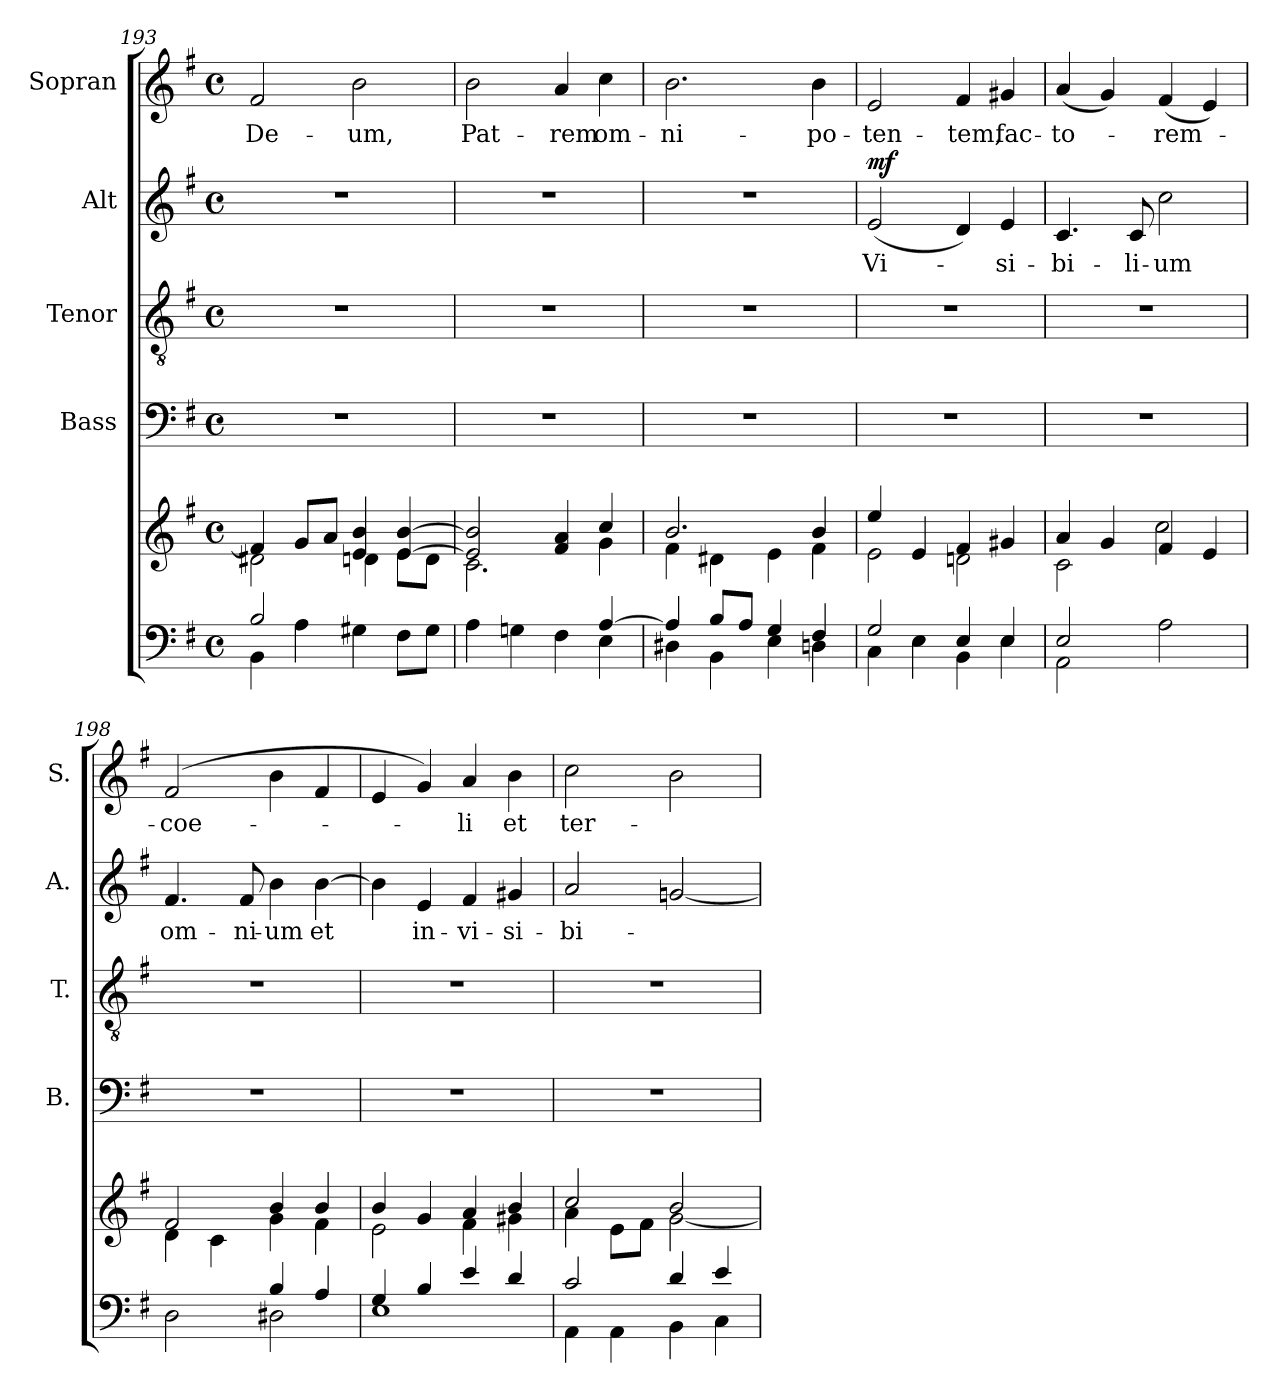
**kern	**kern	**kern	**kern	**kern	**text	**dynam	**kern	**text
*part5	*part5	*part4	*part3	*part2	*part2	*part2	*part1	*part1
*staff6	*staff5	*staff4	*staff3	*staff2	*staff2	*staff2	*staff1	*staff1
*	*	*I"Bass	*I"Tenor	*I"Alt	*	*	*I"Sopran	*
*	*	*I'B.	*I'T.	*I'A.	*	*	*I'S.	*
*clefF4	*clefG2	*clefF4	*clefGv2	*clefG2	*	*	*clefG2	*
*k[f#]	*k[f#]	*k[f#]	*k[f#]	*k[f#]	*	*	*k[f#]	*
*G:	*G:	*G:	*G:	*G:	*	*	*G:	*
*M4/4	*M4/4	*M4/4	*M4/4	*M4/4	*	*	*M4/4	*
*met(c)	*met(c)	*met(c)	*met(c)	*met(c)	*	*	*met(c)	*
=193	=193	=193	=193	=193	=193	=193	=193	=193
*^	*^	*	*	*	*	*	*	*
!	!	!	!	!	!	!	!	!	!	!LO:LY:b
2B/	4BB\	4f#/]	2d#X\	1r	1r	1r	.	.	2f#/	De-
.	4A\	8g/L	.	.	.	.	.	.	.	.
.	.	8a/J	.	.	.	.	.	.	.	.
!	!	!	!	!	!	!	!	!	!	!LO:LY:b
2ryy	4G#X\	4e/ 4b/	4dn\	.	.	.	.	.	2b\	-um,
.	8F#\L	[>4e/ [>4b/	8e\L	.	.	.	.	.	.	.
.	8G#\J	.	8d\J	.	.	.	.	.	.	.
=194	=194	=194	=194	=194	=194	=194	=194	=194	=194	=194
!	!	!	!	!	!	!	!	!	!	!LO:LY:b
2.ryy	4A\	2e/] 2b/]	2.c\	1r	1r	1r	.	.	2b\	Pat-
.	4Gn\	.	.	.	.	.	.	.	.	.
!	!	!	!	!	!	!	!	!	!	!LO:LY:b
.	4F#\	4f#/ 4a/	.	.	.	.	.	.	4a/	-rem
!	!	!	!	!	!	!	!	!	!	!LO:LY:b
[>4A/	4E\	4cc/	4g\	.	.	.	.	.	4cc\	om-
=195	=195	=195	=195	=195	=195	=195	=195	=195	=195	=195
!	!	!	!	!	!	!	!	!	!	!LO:LY:b
4A/]	4D#X\	2.b/	4f#\	1r	1r	1r	.	.	2.b\	-ni-
8B/L	4BB\	.	4d#X\	.	.	.	.	.	.	.
8A/J	.	.	.	.	.	.	.	.	.	.
4G/	4E\	.	4e\	.	.	.	.	.	.	.
!	!	!	!	!	!	!	!	!	!	!LO:LY:b
4F#/	4Dn\	4b/	4f#\	.	.	.	.	.	4b\	-po-
!!LO:LB:g=z
=196	=196	=196	=196	=196	=196	=196	=196	=196	=196	=196
!	!	!	!	!	!	!	!LO:LY:b	!LO:DY:a	!	!LO:LY:b
2G/	4C\	4ee/	2e\	1r	1r	(<2e/	Vi-	mf	2e/	-ten-
.	4E\	4e/	.	.	.	.	.	.	.	.
!	!	!	!	!	!	!	!	!	!	!LO:LY:b
4E/	4BB\	4f#/	2dn\	.	.	4d/)	.	.	4f#/	-tem,
!	!	!	!	!	!	!	!LO:LY:b	!	!	!LO:LY:b
4E/	4E\	4g#X/	.	.	.	4e/	-si-	.	4g#X/	fac-
=197	=197	=197	=197	=197	=197	=197	=197	=197	=197	=197
!	!	!	!	!	!	!	!LO:LY:b	!	!	!LO:LY:b
2E/	2AA\	4a/	2c\	1r	1r	4.c/	-bi-	.	(<4a/	-to-
.	.	4g/	.	.	.	.	.	.	4g/)	.
!	!	!	!	!	!	!	!LO:LY:b	!	!	!
.	.	.	.	.	.	8c/	-li-	.	.	.
!	!	!	!	!	!	!	!LO:LY:b	!	!	!LO:LY:b
2ryy	2A\	4f#/	2cc\	.	.	2cc\	-um	.	(<4f#/	-rem-
.	.	4e/	.	.	.	.	.	.	4e/)	.
=198	=198	=198	=198	=198	=198	=198	=198	=198	=198	=198
!	!	!	!	!	!	!	!LO:LY:b	!	!	!LO:LY:b
2ryy	2D\	2f#/	4d\	1r	1r	4.f#/	om-	.	(2f#/	-coe-
.	.	.	4c\	.	.	.	.	.	.	.
!	!	!	!	!	!	!	!LO:LY:b	!	!	!
.	.	.	.	.	.	8f#/	-ni-	.	.	.
!	!	!	!	!	!	!	!LO:LY:b	!	!	!
4B/	2D#X\	4b/	4g\	.	.	4b\	-um	.	4b\	.
!	!	!	!	!	!	!	!LO:LY:b	!	!	!
4A/	.	4b/	4f#\	.	.	[4b\	et	.	4f#/	.
=199	=199	=199	=199	=199	=199	=199	=199	=199	=199	=199
4G/	1E	4b/	2e\	1r	1r	4b\]	.	.	4e/	.
!	!	!	!	!	!	!	!LO:LY:b	!	!	!
4B/	.	4g/	.	.	.	4e/	in-	.	4g/)	.
!	!	!	!	!	!	!	!LO:LY:b	!	!	!LO:LY:b
4e/	.	4a/	4f#\	.	.	4f#/	-vi-	.	4a/	-li
!	!	!	!	!	!	!	!LO:LY:b	!	!	!LO:LY:b
4d/	.	4b/	4g#X\	.	.	4g#X/	-si-	.	4b\	et
=200	=200	=200	=200	=200	=200	=200	=200	=200	=200	=200
!	!	!	!	!	!	!	!LO:LY:b	!	!	!LO:LY:b
2c/	4AA\	2cc/	4a\	1r	1r	2a/	-bi-	.	2cc\	ter-
.	4AA\	.	8e\L	.	.	.	.	.	.	.
.	.	.	8f#\J	.	.	.	.	.	.	.
4d/	4BB\	2b/	[<2g\	.	.	[2gn/	.	.	2b\	.
4e/	4C\	.	.	.	.	.	.	.	.	.
*v	*v	*	*	*	*	*	*	*	*	*
*	*v	*v	*	*	*	*	*	*	*
=	=	=	=	=	=	=	=	=
*-	*-	*-	*-	*-	*-	*-	*-	*-
